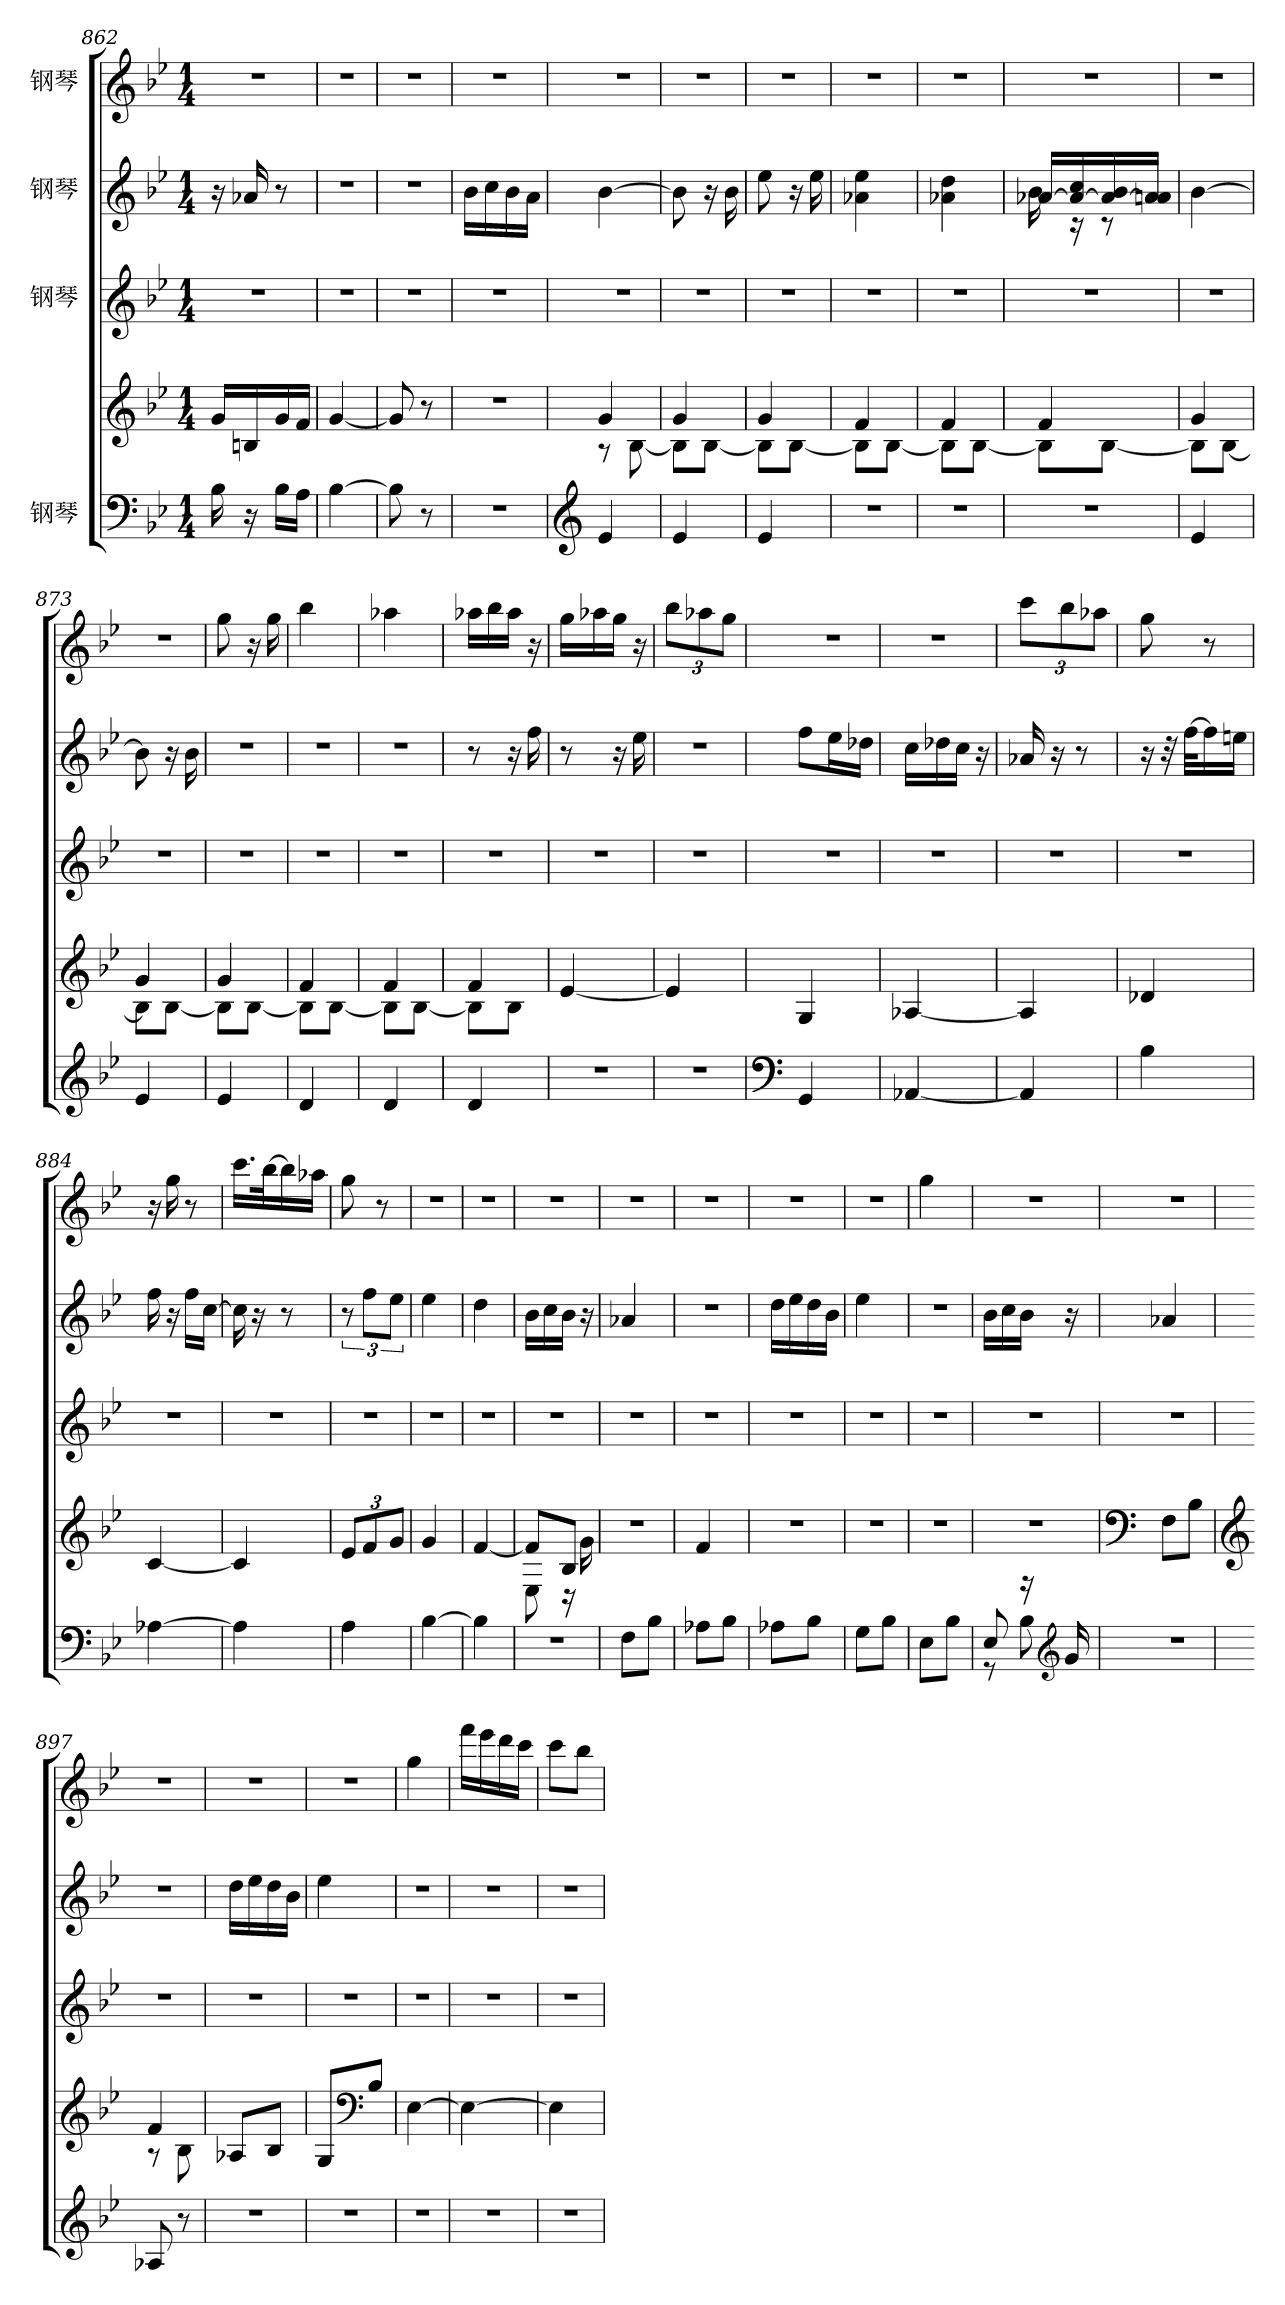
**kern	**kern	**kern	**kern	**kern
*part4	*part4	*part3	*part2	*part1
*staff5	*staff4	*staff3	*staff2	*staff1
*I"钢琴	*	*I"钢琴	*I"钢琴	*I"钢琴
!!LO:LB:g=z
*clefF4	*clefG2	*clefG2	*clefG2	*clefG2
*k[b-e-]	*k[b-e-]	*k[b-e-]	*k[b-e-]	*k[b-e-]
*M1/4	*M1/4	*M1/4	*M1/4	*M1/4
=862	=862	=862	=862	=862
16B-\	16g/LL	4r	16r	4r
16r	16Bn/	.	16a-X/	.
16B-\LL	16g/	.	8r	.
16A\JJ	16f/JJ	.	.	.
=863	=863	=863	=863	=863
[4B-\	[4g/	4r	4r	4r
=864	=864	=864	=864	=864
8B-\]	8g/]	4r	4r	4r
8r	8r	.	.	.
=865	=865	=865	=865	=865
4r	4r	4r	16b-\LL	4r
.	.	.	16cc\	.
.	.	.	16b-\	.
.	.	.	16a\JJ	.
=866	=866	=866	=866	=866
*clefG2	*	*	*	*
*	*^	*	*	*
4e-/	4g/	8r	4r	[4b-\	4r
.	.	[8B-\	.	.	.
=867	=867	=867	=867	=867	=867
4e-/	4g/	8B-\L]	4r	8b-\]	4r
.	.	[8B-\J	.	16r	.
.	.	.	.	16b-\	.
=868	=868	=868	=868	=868	=868
4e-/	4g/	8B-\L]	4r	8ee-\	4r
.	.	[8B-\J	.	16r	.
.	.	.	.	16ee-\	.
=869	=869	=869	=869	=869	=869
4r	4f/	8B-\L]	4r	4a-X\ 4ee-\	4r
.	.	[8B-\J	.	.	.
=870	=870	=870	=870	=870	=870
4r	4f/	8B-\L]	4r	4a-X\ 4dd\	4r
.	.	[8B-\J	.	.	.
!!LO:PB:g=z
=871	=871	=871	=871	=871	=871
*	*	*	*	*^	*
4r	4f/	8B-\L]	4r	[16a-X/LL	16b-\	4r
.	.	.	.	16a-/_ 16cc/	16r	.
.	.	[8B-\J	.	16a-/_ 16b-/	8r	.
.	.	.	.	16a-/] 16an/JJ	.	.
*	*	*	*	*v	*v	*
=872	=872	=872	=872	=872	=872
4e-/	4g/	8B-\L]	4r	[4b-\	4r
.	.	[8B-\J	.	.	.
=873	=873	=873	=873	=873	=873
4e-/	4g/	8B-\L]	4r	8b-\]	4r
.	.	[8B-\J	.	16r	.
.	.	.	.	16b-\	.
=874	=874	=874	=874	=874	=874
4e-/	4g/	8B-\L]	4r	4r	8gg\
.	.	[8B-\J	.	.	16r
.	.	.	.	.	16gg\
=875	=875	=875	=875	=875	=875
4d/	4f/	8B-\L]	4r	4r	4bb-\
.	.	[8B-\J	.	.	.
=876	=876	=876	=876	=876	=876
4d/	4f/	8B-\L]	4r	4r	4aa-X\
.	.	[8B-\J	.	.	.
=877	=877	=877	=877	=877	=877
4d/	4f/	8B-\L]	4r	8r	16aa-X\LL
.	.	.	.	.	16bb-\
.	.	8B-\J	.	16r	16aa-\JJ
.	.	.	.	16ff\	16r
*	*v	*v	*	*	*
=878	=878	=878	=878	=878
4r	[4e-/	4r	8r	16gg\LL
.	.	.	.	16aa-X\
.	.	.	16r	16gg\JJ
.	.	.	16ee-\	16r
!!LO:LB:g=z
=879	=879	=879	=879	=879
*	*	*	*	*Xbrackettup
4r	4e-/]	4r	4r	12bb-\L
.	.	.	.	12aa-X\
.	.	.	.	12gg\J
=880	=880	=880	=880	=880
*clefF4	*	*	*	*
4GG/	4G/	4r	8ff\L	4r
.	.	.	16ee-\L	.
.	.	.	16dd-X\JJ	.
=881	=881	=881	=881	=881
[4AA-X/	[4A-X/	4r	16cc\LL	4r
.	.	.	16dd-X\	.
.	.	.	16cc\JJ	.
.	.	.	16r	.
=882	=882	=882	=882	=882
4AA-/]	4A-/]	4r	16a-X/	12ccc\L
.	.	.	16r	.
.	.	.	.	12bb-\
.	.	.	8r	.
.	.	.	.	12aa-X\J
=883	=883	=883	=883	=883
4B-\	4d-X/	4r	16r	8gg\
.	.	.	32r	.
.	.	.	[32ff\KLL	.
.	.	.	16ff\]	8r
.	.	.	16een\JJ	.
=884	=884	=884	=884	=884
[4A-X\	[4c/	4r	16ff\	16r
.	.	.	16r	16gg\
.	.	.	16ff\LL	8r
.	.	.	[16cc\JJ	.
=885	=885	=885	=885	=885
4A-\]	4c/]	4r	16cc\]	16.ccc\LL
.	.	.	16r	.
.	.	.	.	[32bb-\K
.	.	.	8r	16bb-\]
.	.	.	.	16aa-X\JJ
!!LO:PB:g=z
=886	=886	=886	=886	=886
*	*Xbrackettup	*	*	*
4A\	12e-/L	4r	12r	8gg\
.	12f/	.	12ff\L	.
.	.	.	.	8r
.	12g/J	.	12ee-\J	.
=887	=887	=887	=887	=887
[4B-\	4g/	4r	4ee-\	4r
=888	=888	=888	=888	=888
4B-\]	[4f/	4r	4dd\	4r
=889	=889	=889	=889	=889
*	*^	*	*	*
4r	8f/L]	8E-\	4r	16b-\LL	4r
.	.	.	.	16cc\	.
.	8B-/J	16r	.	16b-\JJ	.
.	.	16g\	.	16r	.
*	*v	*v	*	*	*
=890	=890	=890	=890	=890
8F\L	4r	4r	4a-X/	4r
8B-\J	.	.	.	.
=891	=891	=891	=891	=891
8A-X\L	4f/	4r	4r	4r
8B-\J	.	.	.	.
=892	=892	=892	=892	=892
8A-X\L	4r	4r	16dd\LL	4r
.	.	.	16ee-\	.
8B-\J	.	.	16dd\	.
.	.	.	16b-\JJ	.
=893	=893	=893	=893	=893
8G\L	4r	4r	4ee-\	4r
8B-\J	.	.	.	.
=894	=894	=894	=894	=894
8E-\L	4r	4r	4r	4gg\
8B-\J	.	.	.	.
=895	=895	=895	=895	=895
*^	*	*	*	*
8E-/	8r	4r	4r	16b-\LL	4r
.	.	.	.	16cc\	.
16r	8B-\	.	.	16b-\JJ	.
*clefG2	*	*	*	*	*
16g/	.	.	.	16r	.
*v	*v	*	*	*	*
!!LO:LB:g=z
=896	=896	=896	=896	=896
*	*clefF4	*	*	*
4r	8F\L	4r	4a-X/	4r
.	8B-\J	.	.	.
=897	=897	=897	=897	=897
*	*clefG2	*	*	*
*	*^	*	*	*
8A-X/	4f/	8r	4r	4r	4r
8r	.	8B-\	.	.	.
*	*v	*v	*	*	*
=898	=898	=898	=898	=898
4r	8A-X/L	4r	16dd\LL	4r
.	.	.	16ee-\	.
.	8B-/J	.	16dd\	.
.	.	.	16b-\JJ	.
=899	=899	=899	=899	=899
4r	8G/L	4r	4ee-\	4r
*	*clefF4	*	*	*
.	8B-/J	.	.	.
=900	=900	=900	=900	=900
4r	[4E-\	4r	4r	4gg\
=901	=901	=901	=901	=901
4r	4E-\_	4r	4r	16fff\LL
.	.	.	.	16eee-\
.	.	.	.	16ddd\
.	.	.	.	16ccc\JJ
=902	=902	=902	=902	=902
4r	4E-\]	4r	4r	8ccc\L
.	.	.	.	8bb-\J
=	=	=	=	=
*-	*-	*-	*-	*-
